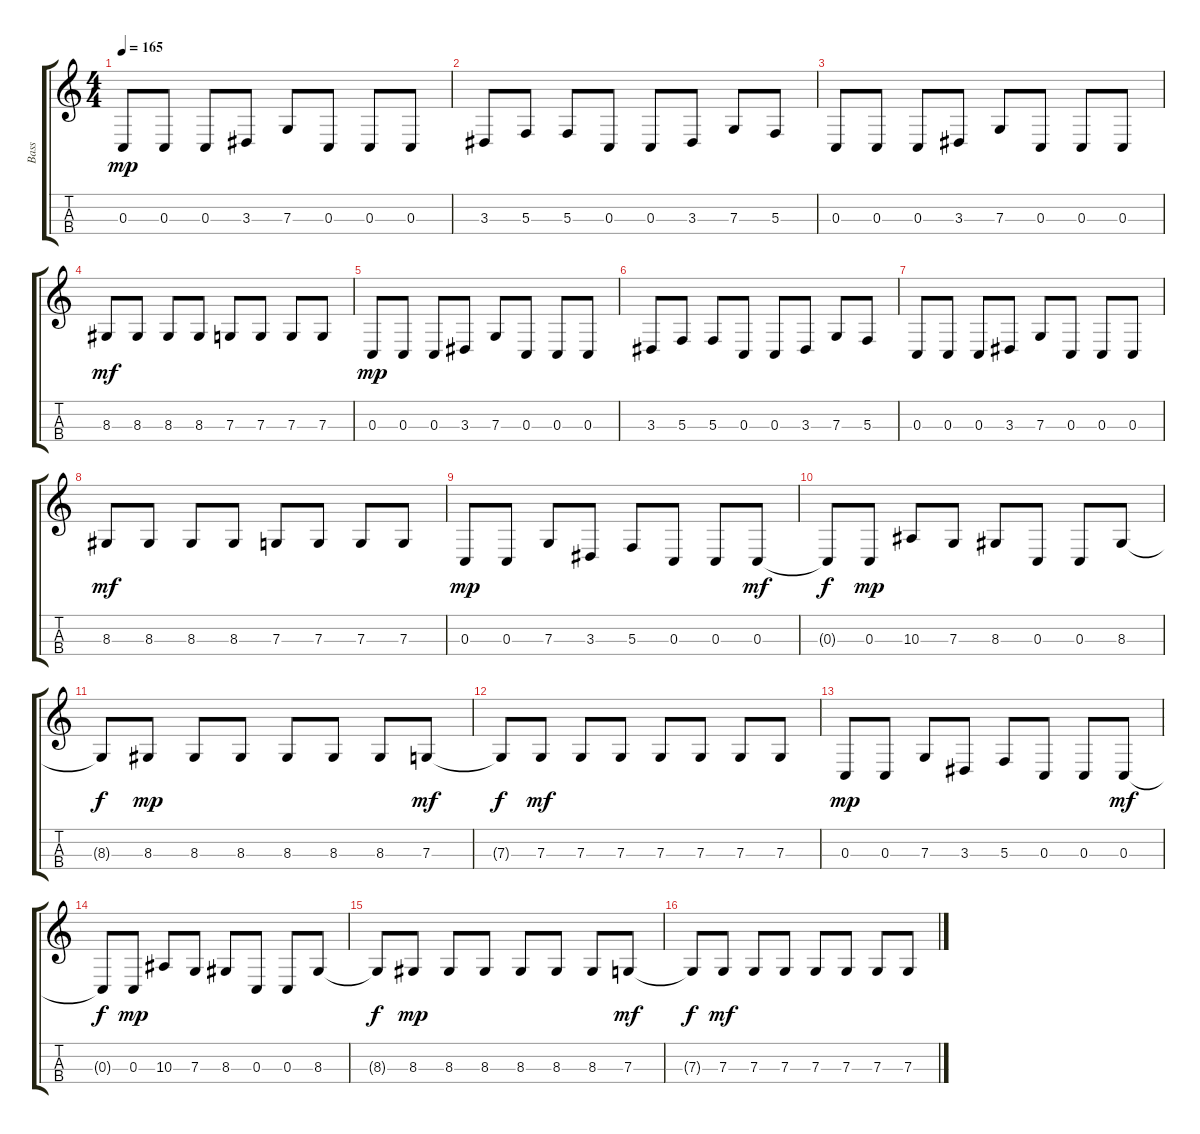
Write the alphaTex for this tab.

\track ("Bass" "Bass") {instrument electricbassfinger}
\staff {score tabs}
\tuning (A2 E2 C2 G2) {hide}
\ts (4 4)
\tempo 165
\clef g2
\ks c
0.3.8{dy mp} 0.3.8 0.3.8 3.3.8 7.3.8 0.3.8 0.3.8 0.3.8 |
3.3.8 5.3.8 5.3.8 0.3.8 0.3.8 3.3.8 7.3.8 5.3.8 |
0.3.8 0.3.8 0.3.8 3.3.8 7.3.8 0.3.8 0.3.8 0.3.8 |
8.3.8{dy mf} 8.3.8 8.3.8 8.3.8 7.3.8 7.3.8 7.3.8 7.3.8 |
0.3.8{dy mp} 0.3.8 0.3.8 3.3.8 7.3.8 0.3.8 0.3.8 0.3.8 |
3.3.8 5.3.8 5.3.8 0.3.8 0.3.8 3.3.8 7.3.8 5.3.8 |
0.3.8 0.3.8 0.3.8 3.3.8 7.3.8 0.3.8 0.3.8 0.3.8 |
8.3.8{dy mf} 8.3.8 8.3.8 8.3.8 7.3.8 7.3.8 7.3.8 7.3.8 |
0.3.8{dy mp} 0.3.8 7.3.8 3.3.8 5.3.8 0.3.8 0.3.8 0.3.8{dy mf} |
0.3{t}.8{dy f} 0.3.8{dy mp} 10.3.8 7.3.8 8.3.8 0.3.8 0.3.8 8.3.8 |
8.3{t}.8{dy f} 8.3.8{dy mp} 8.3.8 8.3.8 8.3.8 8.3.8 8.3.8 7.3.8{dy mf} |
7.3{t}.8{dy f} 7.3.8{dy mf} 7.3.8 7.3.8 7.3.8 7.3.8 7.3.8 7.3.8 |
0.3.8{dy mp} 0.3.8 7.3.8 3.3.8 5.3.8 0.3.8 0.3.8 0.3.8{dy mf} |
0.3{t}.8{dy f} 0.3.8{dy mp} 10.3.8 7.3.8 8.3.8 0.3.8 0.3.8 8.3.8 |
8.3{t}.8{dy f} 8.3.8{dy mp} 8.3.8 8.3.8 8.3.8 8.3.8 8.3.8 7.3.8{dy mf} |
7.3{t}.8{dy f} 7.3.8{dy mf} 7.3.8 7.3.8 7.3.8 7.3.8 7.3.8 7.3.8
